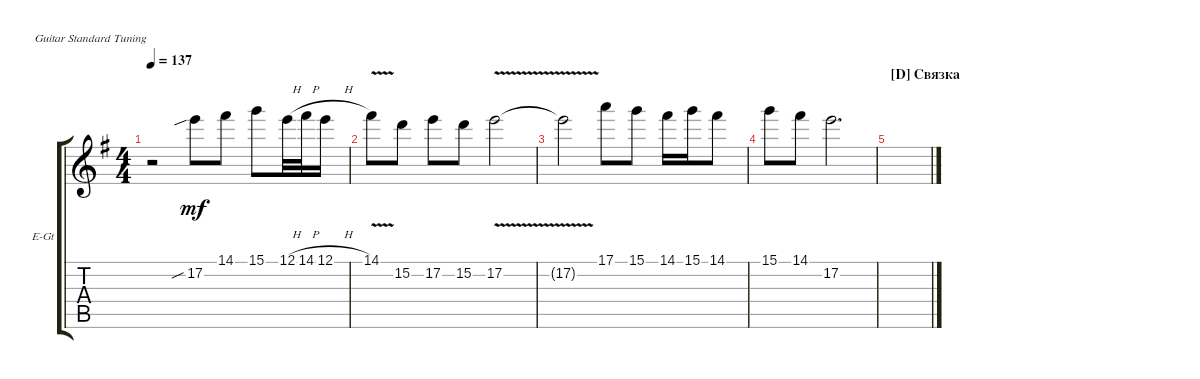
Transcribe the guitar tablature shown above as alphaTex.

\defaultSystemsLayout 4
\bracketExtendMode groupsimilarinstruments
\firstSystemTrackNameOrientation horizontal
\otherSystemsTrackNameOrientation horizontal
\track ("Electric Guitar" "E-Gt") {instrument overdrivenguitar}
\staff {score tabs}
\tuning (E4 B3 G3 D3 A2 E2)
\ts (4 4)
\tempo 137
\clef g2
\scale
0.5
\ks eminor
r.2{dy mf} 17.2{sib}.8 14.1.8 15.1.8 12.1{h}.32 14.1{h}.32 12.1{h}.16 |
\scale
0.5 14.1{v}.8 15.2.8 17.2.8 15.2.8 17.2{v}.2 |
\scale
0.5 17.2{t}.2 17.1.8 15.1.8 14.1.16 15.1.16 14.1.8 |
\scale
0.5 15.1.8 14.1.8 17.2.2{d} |
\section ("D" "Связка")
\scale
0.5 |
\scale
0.5 |
\scale
0.5 |
\scale
0.5 |
\scale
0.5 |
\scale
0.5 |
\scale
0.5 |
\scale
0.5 |
\scale
0.5 |
\scale
0.5 |
\scale
0.5 |
\scale
0.5
